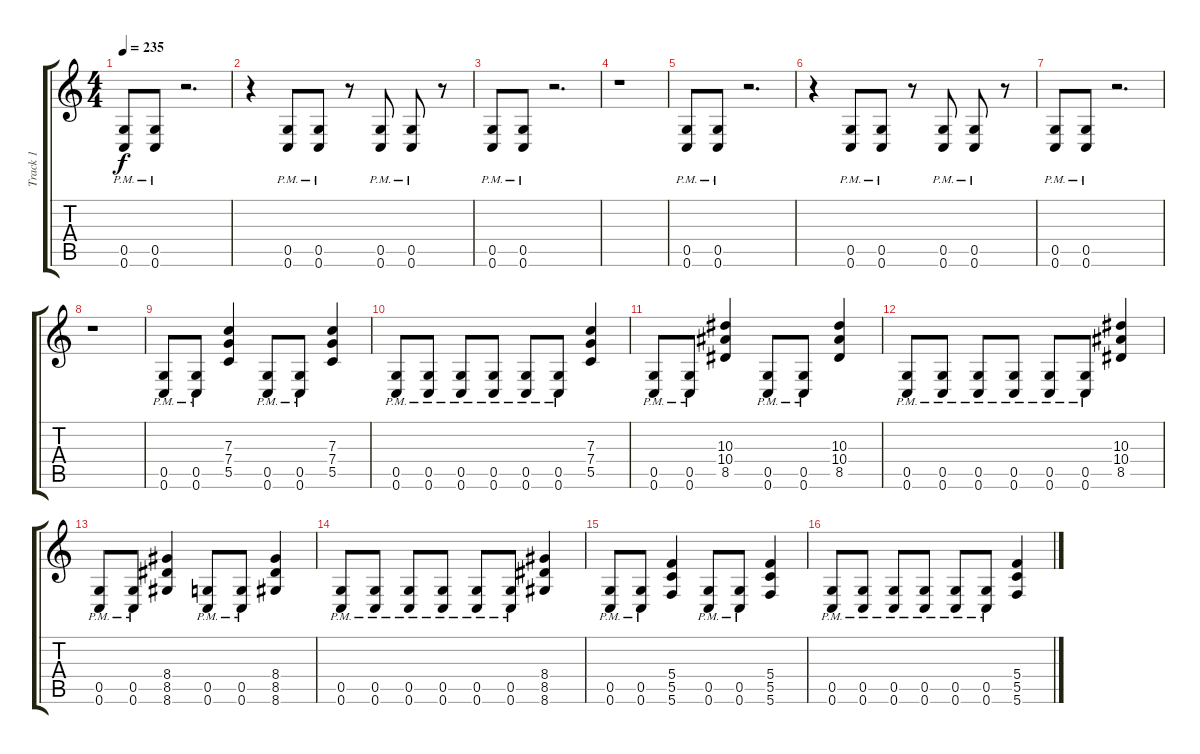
\track ("Track 1" "Track 1") {instrument overdrivenguitar}
\staff {score tabs}
\tuning (D4 A3 F3 C3 G2 C2) {hide}
\ts (4 4)
\tempo 235
\clef g2
\ks c
(0.5{pm} 0.6{pm}).8{dy f} (0.5{pm} 0.6{pm}).8 r.2{d} |
r.4 (0.5{pm} 0.6{pm}).8 (0.5{pm} 0.6{pm}).8 r.8 (0.5{pm} 0.6{pm}).8 (0.5{pm} 0.6{pm}).8 r.8 |
(0.5{pm} 0.6{pm}).8 (0.5{pm} 0.6{pm}).8 r.2{d} |
r.1 |
(0.5{pm} 0.6{pm}).8 (0.5{pm} 0.6{pm}).8 r.2{d} |
r.4 (0.5{pm} 0.6{pm}).8 (0.5{pm} 0.6{pm}).8 r.8 (0.5{pm} 0.6{pm}).8 (0.5{pm} 0.6{pm}).8 r.8 |
(0.5{pm} 0.6{pm}).8 (0.5{pm} 0.6{pm}).8 r.2{d} |
r.1 |
(0.5{pm} 0.6{pm}).8 (0.5{pm} 0.6{pm}).8 (7.3 7.4 5.5).4 (0.5{pm} 0.6{pm}).8 (0.5{pm} 0.6{pm}).8 (7.3 7.4 5.5).4 |
(0.5{pm} 0.6{pm}).8 (0.5{pm} 0.6{pm}).8 (0.5{pm} 0.6{pm}).8 (0.5{pm} 0.6{pm}).8 (0.5{pm} 0.6{pm}).8 (0.5{pm} 0.6{pm}).8 (7.3 7.4 5.5).4 |
(0.5{pm} 0.6{pm}).8 (0.5{pm} 0.6{pm}).8 (10.3 10.4 8.5).4 (0.5{pm} 0.6{pm}).8 (0.5{pm} 0.6{pm}).8 (10.3 10.4 8.5).4 |
(0.5{pm} 0.6{pm}).8 (0.5{pm} 0.6{pm}).8 (0.5{pm} 0.6{pm}).8 (0.5{pm} 0.6{pm}).8 (0.5{pm} 0.6{pm}).8 (0.5{pm} 0.6{pm}).8 (10.3 10.4 8.5).4 |
(0.5{pm} 0.6{pm}).8 (0.5{pm} 0.6{pm}).8 (8.4 8.5 8.6).4 (0.5{pm} 0.6{pm}).8 (0.5{pm} 0.6{pm}).8 (8.4 8.5 8.6).4 |
(0.5{pm} 0.6{pm}).8 (0.5{pm} 0.6{pm}).8 (0.5{pm} 0.6{pm}).8 (0.5{pm} 0.6{pm}).8 (0.5{pm} 0.6{pm}).8 (0.5{pm} 0.6{pm}).8 (8.4 8.5 8.6).4 |
(0.5{pm} 0.6{pm}).8 (0.5{pm} 0.6{pm}).8 (5.4 5.5 5.6).4 (0.5{pm} 0.6{pm}).8 (0.5{pm} 0.6{pm}).8 (5.4 5.5 5.6).4 |
(0.5{pm} 0.6{pm}).8 (0.5{pm} 0.6{pm}).8 (0.5{pm} 0.6{pm}).8 (0.5{pm} 0.6{pm}).8 (0.5{pm} 0.6{pm}).8 (0.5{pm} 0.6{pm}).8 (5.4 5.5 5.6).4
